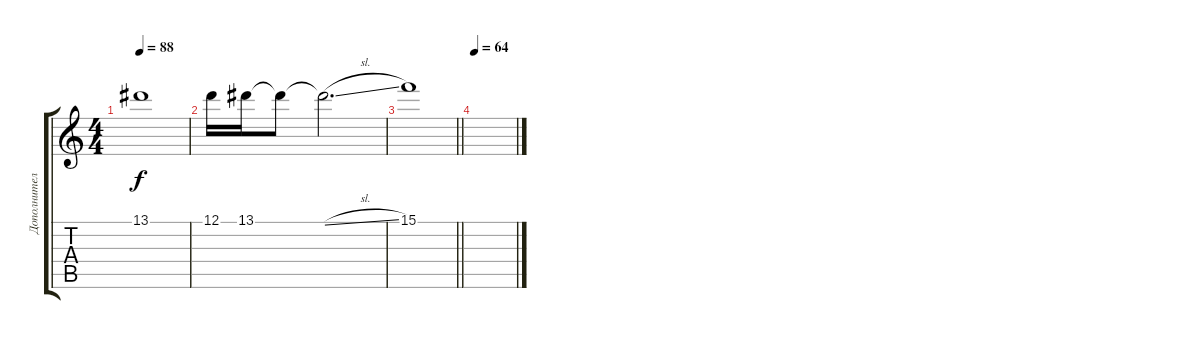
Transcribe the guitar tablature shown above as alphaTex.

\track ("Дополнительная гитара" "Дополнител") {instrument electricguitarclean}
\staff {score tabs}
\tuning (D4 A3 F3 C3 G2 C2) {hide}
\ts (4 4)
\tempo 88
\clef g2
\ks c
13.1{t}.1{dy f} |
12.1.16{volume 14} 13.1.16 13.1{t}.8 13.1{sl t}.2{d} |
\barLineRight lightlight
15.1.1{volume 4} |
\tempo 64
